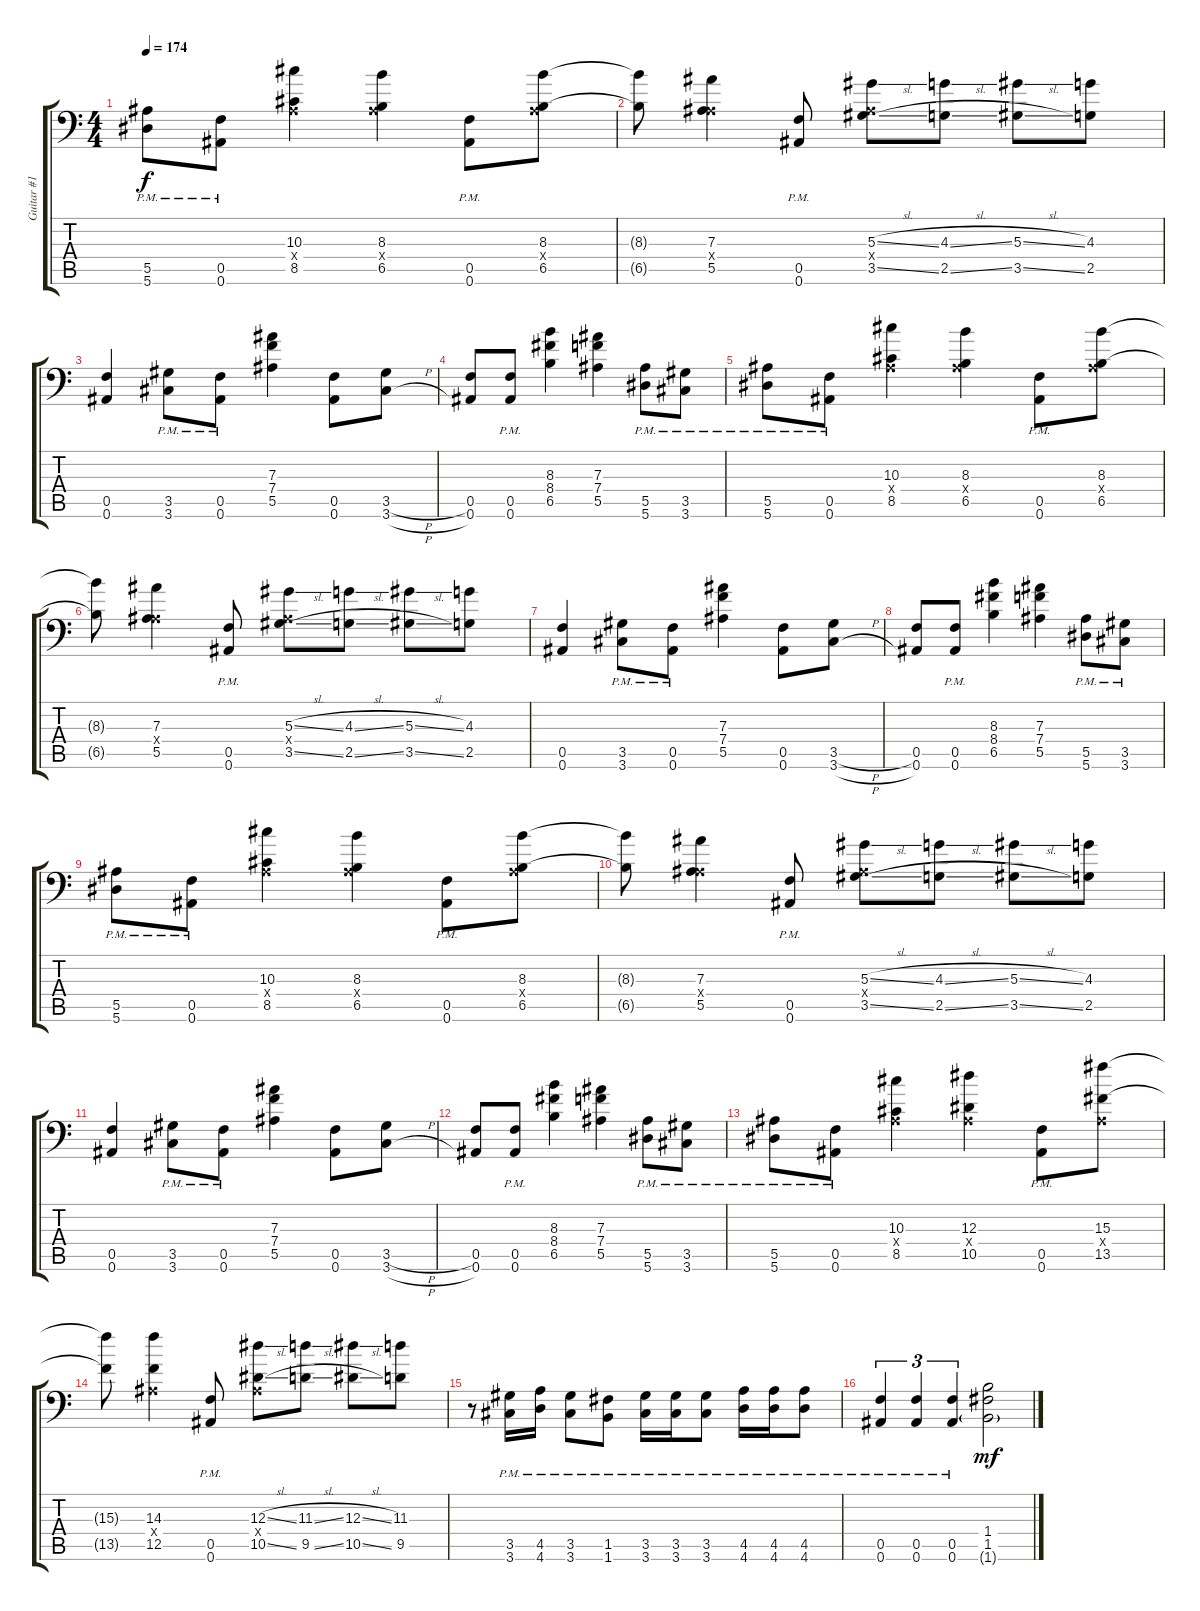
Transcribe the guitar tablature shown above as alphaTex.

\track ("Guitar #1" "Guitar #1") {instrument overdrivenguitar}
\staff {score tabs}
\tuning (C4 G3 Eb3 Bb2 F2 Bb1) {hide}
\ts (4 4)
\tempo 174
\clef f4
\ks c
(5.5{pm} 5.6{pm}).8{dy f} (0.5{pm} 0.6{pm}).8 (10.3 0.4{x} 8.5).4 (8.3 0.4{x} 6.5).4 (0.5{pm} 0.6{pm}).8 (8.3 0.4{x} 6.5).8 |
(8.3{t} 6.5{t}).8 (7.3 0.4{x} 5.5).4 (0.5{pm} 0.6{pm}).8 (5.3{sl} 0.4{x} 3.5{sl}).8 (4.3{sl} 2.5{sl}).8 (5.3{sl} 3.5{sl}).8 (4.3 2.5).8 |
(0.5 0.6).4 (3.5{pm} 3.6{pm}).8 (0.5{pm} 0.6{pm}).8 (7.3 7.4 5.5).4 (0.5 0.6).8 (3.5{h} 3.6{h}).8 |
(0.5 0.6).8 (0.5{pm} 0.6{pm}).8 (8.3 8.4 6.5).4 (7.3 7.4 5.5).4 (5.5{pm} 5.6{pm}).8 (3.5{pm} 3.6{pm}).8 |
(5.5{pm} 5.6{pm}).8 (0.5{pm} 0.6{pm}).8 (10.3 0.4{x} 8.5).4 (8.3 0.4{x} 6.5).4 (0.5{pm} 0.6{pm}).8 (8.3 0.4{x} 6.5).8 |
(8.3{t} 6.5{t}).8 (7.3 0.4{x} 5.5).4 (0.5{pm} 0.6{pm}).8 (5.3{sl} 0.4{x} 3.5{sl}).8 (4.3{sl} 2.5{sl}).8 (5.3{sl} 3.5{sl}).8 (4.3 2.5).8 |
(0.5 0.6).4 (3.5{pm} 3.6{pm}).8 (0.5{pm} 0.6{pm}).8 (7.3 7.4 5.5).4 (0.5 0.6).8 (3.5{h} 3.6{h}).8 |
(0.5 0.6).8 (0.5{pm} 0.6{pm}).8 (8.3 8.4 6.5).4 (7.3 7.4 5.5).4 (5.5{pm} 5.6{pm}).8 (3.5{pm} 3.6{pm}).8 |
(5.5{pm} 5.6{pm}).8 (0.5{pm} 0.6{pm}).8 (10.3 0.4{x} 8.5).4 (8.3 0.4{x} 6.5).4 (0.5{pm} 0.6{pm}).8 (8.3 0.4{x} 6.5).8 |
(8.3{t} 6.5{t}).8 (7.3 0.4{x} 5.5).4 (0.5{pm} 0.6{pm}).8 (5.3{sl} 0.4{x} 3.5{sl}).8 (4.3{sl} 2.5{sl}).8 (5.3{sl} 3.5{sl}).8 (4.3 2.5).8 |
(0.5 0.6).4 (3.5{pm} 3.6{pm}).8 (0.5{pm} 0.6{pm}).8 (7.3 7.4 5.5).4 (0.5 0.6).8 (3.5{h} 3.6{h}).8 |
(0.5 0.6).8 (0.5{pm} 0.6{pm}).8 (8.3 8.4 6.5).4 (7.3 7.4 5.5).4 (5.5{pm} 5.6{pm}).8 (3.5{pm} 3.6{pm}).8 |
(5.5{pm} 5.6{pm}).8 (0.5{pm} 0.6{pm}).8 (10.3 0.4{x} 8.5).4 (12.3 0.4{x} 10.5).4 (0.5{pm} 0.6{pm}).8 (15.3 0.4{x} 13.5).8 |
(15.3{t} 13.5{t}).8 (14.3 0.4{x} 12.5).4 (0.5{pm} 0.6{pm}).8 (12.3{sl} 0.4{x} 10.5{sl}).8 (11.3{sl} 9.5{sl}).8 (12.3{sl} 10.5{sl}).8 (11.3 9.5).8 |
r.8 (3.5{pm} 3.6{pm}).16 (4.5{pm} 4.6{pm}).16 (3.5{pm} 3.6{pm}).8 (1.5{pm} 1.6{pm}).8 (3.5{pm} 3.6{pm}).16 (3.5{pm} 3.6{pm}).16 (3.5{pm} 3.6{pm}).8 (4.5{pm} 4.6{pm}).16 (4.5{pm} 4.6{pm}).16 (4.5{pm} 4.6{pm}).8 |
(0.5{pm} 0.6{pm}).4{tu (3 2)} (0.5{pm} 0.6{pm}).4{tu (3 2)} (0.5{pm} 0.6{pm}).4{tu (3 2)} (1.4 1.5 1.6{g}).2{dy mf}
